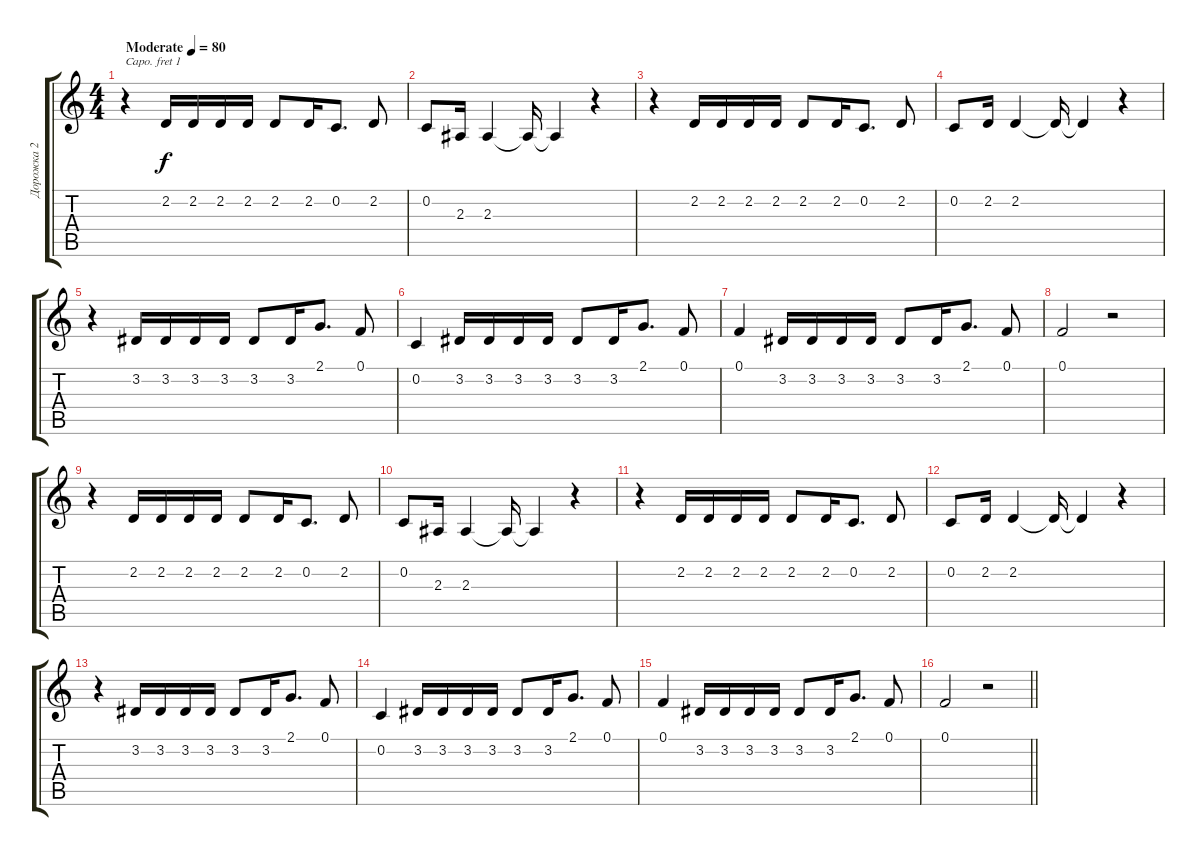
\track ("Дорожка 2" "Дорожка 2") {instrument oboe}
\staff {score tabs}
\capo 1
\tuning (E4 B3 G3 D3 A2 E2) {hide}
\ts (4 4)
\tempo (80 "Moderate")
\clef g2
\ks c
r.4{dy f instrument oboe} 2.2.16 2.2.16 2.2.16 2.2.16 2.2.8 2.2.16 0.2.8{d} 2.2.8 |
0.2.8 2.3.16 2.3.4 2.3{t}.16 2.3{t}.4 r.4 |
r.4 2.2.16 2.2.16 2.2.16 2.2.16 2.2.8 2.2.16 0.2.8{d} 2.2.8 |
0.2.8 2.2.16 2.2.4 2.2{t}.16 2.2{t}.4 r.4 |
r.4 3.2.16 3.2.16 3.2.16 3.2.16 3.2.8 3.2.16 2.1.8{d} 0.1.8 |
0.2.4 3.2.16 3.2.16 3.2.16 3.2.16 3.2.8 3.2.16 2.1.8{d} 0.1.8 |
0.1.4 3.2.16 3.2.16 3.2.16 3.2.16 3.2.8 3.2.16 2.1.8{d} 0.1.8 |
0.1.2 r.2 |
r.4 2.2.16 2.2.16 2.2.16 2.2.16 2.2.8 2.2.16 0.2.8{d} 2.2.8 |
0.2.8 2.3.16 2.3.4 2.3{t}.16 2.3{t}.4 r.4 |
r.4 2.2.16 2.2.16 2.2.16 2.2.16 2.2.8 2.2.16 0.2.8{d} 2.2.8 |
0.2.8 2.2.16 2.2.4 2.2{t}.16 2.2{t}.4 r.4 |
r.4 3.2.16 3.2.16 3.2.16 3.2.16 3.2.8 3.2.16 2.1.8{d} 0.1.8 |
0.2.4 3.2.16 3.2.16 3.2.16 3.2.16 3.2.8 3.2.16 2.1.8{d} 0.1.8 |
0.1.4 3.2.16 3.2.16 3.2.16 3.2.16 3.2.8 3.2.16 2.1.8{d} 0.1.8 |
\barLineRight lightlight
0.1.2 r.2
